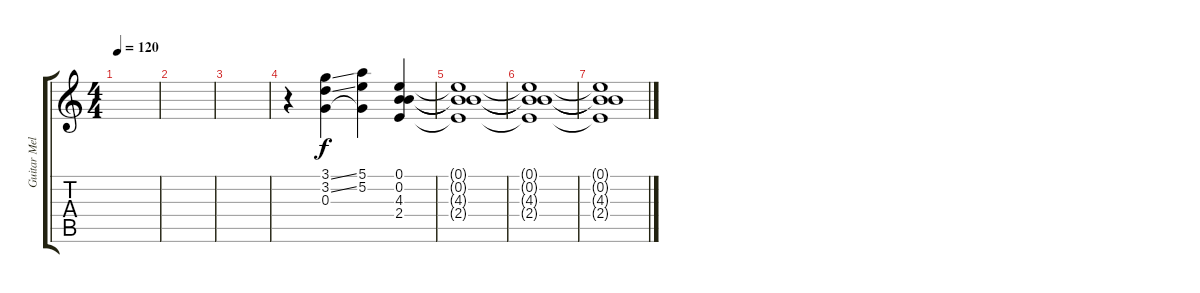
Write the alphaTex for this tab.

\track ("Guitar Melody" "Guitar Mel") {instrument acousticguitarsteel}
\staff {score tabs}
\tuning (E4 B3 G3 D3 A2 E2) {hide}
\ts (4 4)
\tempo 120
\clef g2
\ks c
|
|
|
r.4 (3.1{ss} 3.2{ss} 0.3).4 (5.1 5.2 0.3{t}).4 (0.1 0.2 4.3 2.4).4 |
(0.1{t} 0.2{t} 4.3{t} 2.4{t}).1 |
(0.1{t} 0.2{t} 4.3{t} 2.4{t}).1 |
(0.1{t} 0.2{t} 4.3{t} 2.4{t}).1
